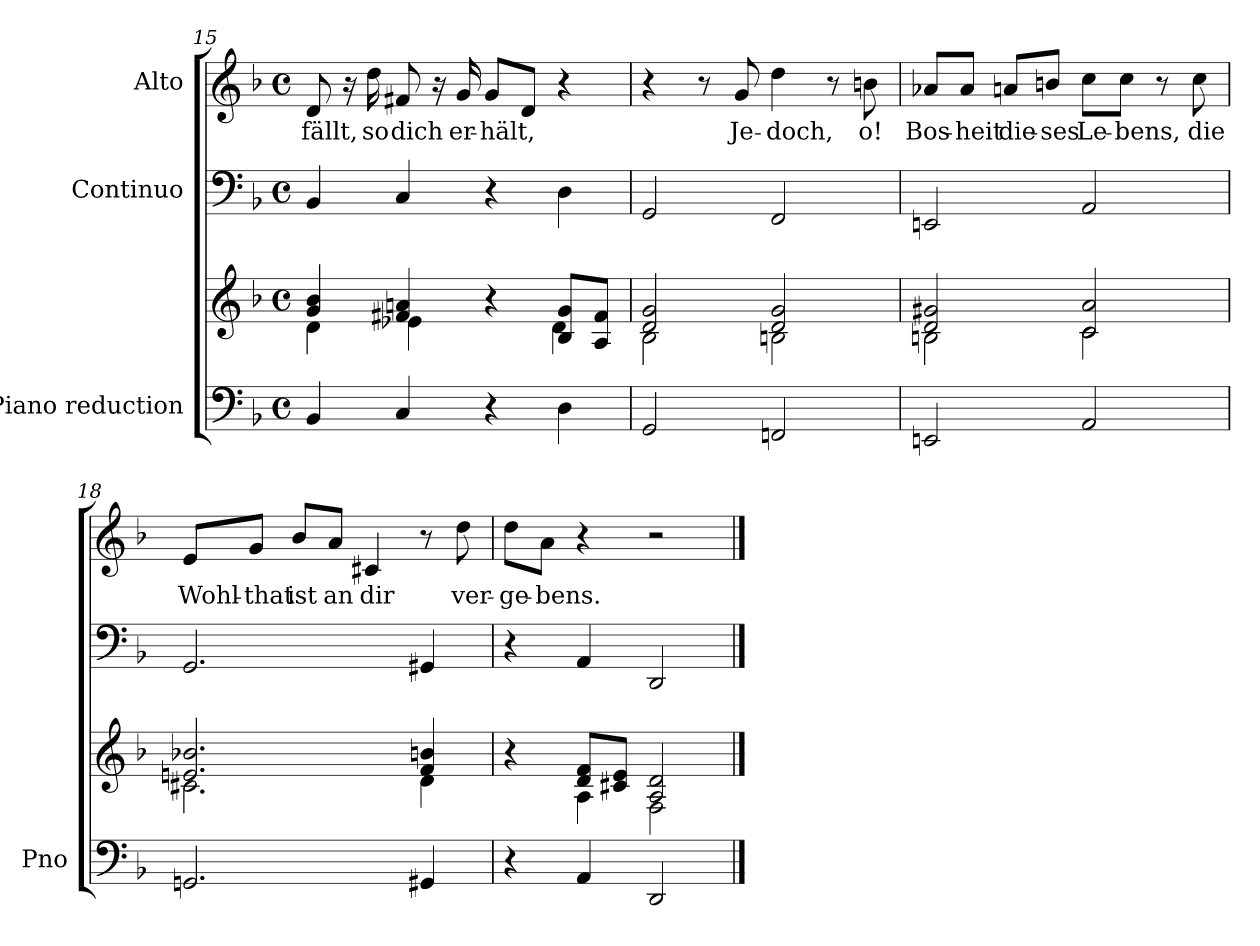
**kern	**kern	**kern	**kern	**text
*part3	*part3	*part2	*part1	*part1
*staff4	*staff3	*staff2	*staff1	*staff1
*I"Piano reduction	*	*I"Continuo	*I"Alto	*
*I'Pno	*	*	*	*
*clefF4	*clefG2	*clefF4	*clefG2	*
*k[b-]	*k[b-]	*k[b-]	*k[b-]	*
*M4/4	*M4/4	*M4/4	*M4/4	*
*met(c)	*met(c)	*met(c)	*met(c)	*
=15	=15	=15	=15	=15
*	*^	*	*	*
!	!	!	!	!	!LO:LY:b
4BB-/	4g/ 4b-/	4d\	4BB-/	8d/	fällt,
.	.	.	.	16r	.
!	!	!	!	!	!LO:LY:b
.	.	.	.	16dd\	so
!	!	!	!	!	!LO:LY:b
4C/	4f#X/ 4an/	4e-X\	4C/	8f#X/	dich
.	.	.	.	16r	.
!	!	!	!	!	!LO:LY:b
.	.	.	.	16g/	er-
!	!	!	!	!	!LO:LY:b
4r	4r	4ryy	4r	8g/L	hält,
.	.	.	.	8d/J	.
4D\	8B-/ 8g/L	4d\	4D\	4r	.
.	8A/ 8f#/J	.	.	.	.
=16	=16	=16	=16	=16	=16
2GG/	2d/ 2g/	2B-\	2GG/	4r	.
.	.	.	.	8r	.
!	!	!	!	!	!LO:LY:b
.	.	.	.	8g/	Je-
!	!	!	!	!	!LO:LY:b
2FFn/	2d/ 2g/	2Bn\	2FF/	4dd\	doch,
.	.	.	.	8r	.
!	!	!	!	!	!LO:LY:b
.	.	.	.	8bn\	o!
=17	=17	=17	=17	=17	=17
!	!	!	!	!	!LO:LY:b
2EEn/	2d/ 2g#X/	2Bn\	2EEn/	8a-X/L	Bos-
!	!	!	!	!	!LO:LY:b
.	.	.	.	8a-/J	heit
!	!	!	!	!	!LO:LY:b
.	.	.	.	8an/L	die-
!	!	!	!	!	!LO:LY:b
.	.	.	.	8bn/J	ses
!	!	!	!	!	!LO:LY:b
2AA/	2c/ 2a/	2c\	2AA/	8cc\L	Le-
!	!	!	!	!	!LO:LY:b
.	.	.	.	8cc\J	bens,
.	.	.	.	8r	.
!	!	!	!	!	!LO:LY:b
.	.	.	.	8cc\	die
=18	=18	=18	=18	=18	=18
!	!	!	!	!	!LO:LY:b
2.GGn/	2.en/ 2.b-X/	2.c#X\	2.GG/	8e/L	Wohl-
!	!	!	!	!	!LO:LY:b
.	.	.	.	8g/J	that
!	!	!	!	!	!LO:LY:b
.	.	.	.	8b-/L	ist
!	!	!	!	!	!LO:LY:b
.	.	.	.	8a/J	an
!	!	!	!	!	!LO:LY:b
.	.	.	.	4c#X/	dir
4GG#X/	4f/ 4bn/	4d\	4GG#X/	8r	.
!	!	!	!	!	!LO:LY:b
.	.	.	.	8dd\	ver-
!!LO:LB:g=z
=19	=19	=19	=19	=19	=19
!	!	!	!	!	!LO:LY:b
4r	4r	4ryy	4r	8dd\L	ge-
!	!	!	!	!	!LO:LY:b
.	.	.	.	8a\J	bens.
4AA/	8d/ 8f/L	4A\	4AA/	4r	.
.	8c#X/ 8e/J	.	.	.	.
2DD/	2A/ 2d/	2F\	2DD/	2r	.
*	*v	*v	*	*	*
==	==	==	==	==
*-	*-	*-	*-	*-
